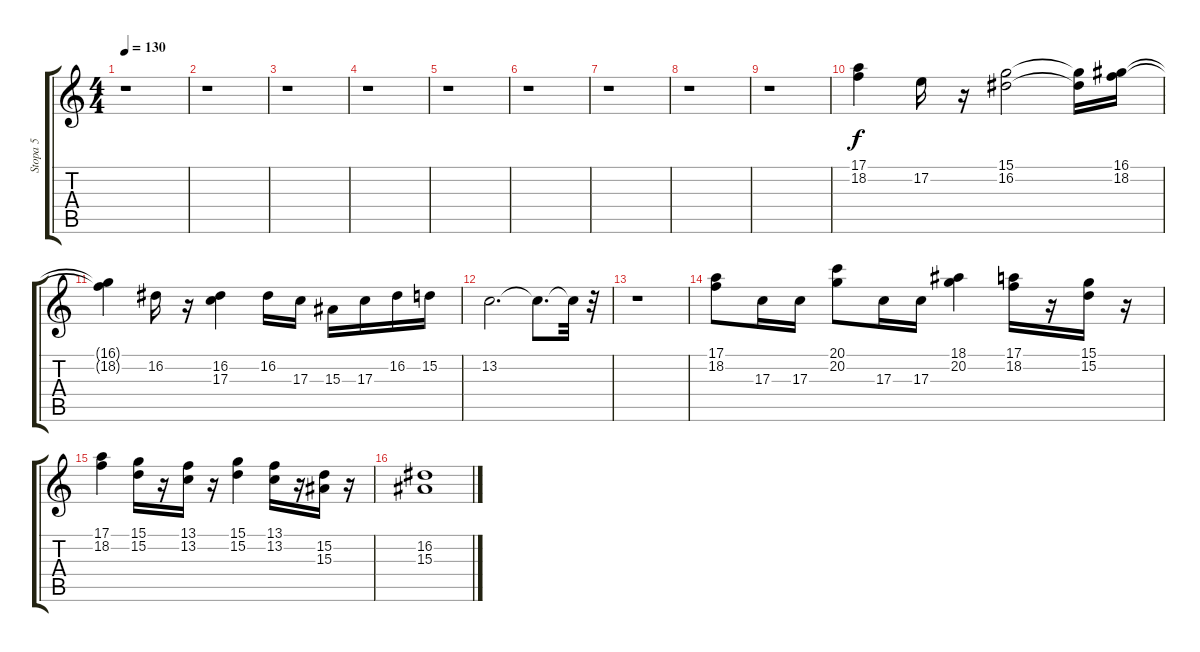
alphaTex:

\track ("Stopa 5" "Stopa 5") {instrument fiddle}
\staff {score tabs}
\tuning (E4 B3 G3 D3 A2 E2) {hide}
\ts (4 4)
\tempo 130
\clef g2
\ks c
r.1{dy f} |
r.1 |
r.1 |
r.1 |
r.1 |
r.1 |
r.1 |
r.1 |
r.1 |
(17.1 18.2).4 17.2.16{volume 13} r.16 (15.1 16.2).2 (15.1{t} 16.2{t}).16 (16.1 18.2).16 |
(16.1{t} 18.2{t}).4 16.2.16 r.16 (16.2 17.3).4 16.2.16 17.3.16 15.3.16 17.3.16 16.2.16 15.2.16 |
13.2.2{d} 13.2{t}.8{d} 13.2{t}.32 r.32 |
r.1 |
(17.1 18.2).8 17.3.16 17.3.16 (20.1 20.2).8 17.3.16 17.3.16 (18.1 20.2).4 (17.1 18.2).16 r.16 (15.1 15.2).16 r.16 |
(17.1 18.2).4 (15.1 15.2).16 r.16 (13.1 13.2).16 r.16 (15.1 15.2).4 (13.1 13.2).16 r.16 (15.2 15.3).16 r.16 |
(16.2 15.3).1{volume 12}
